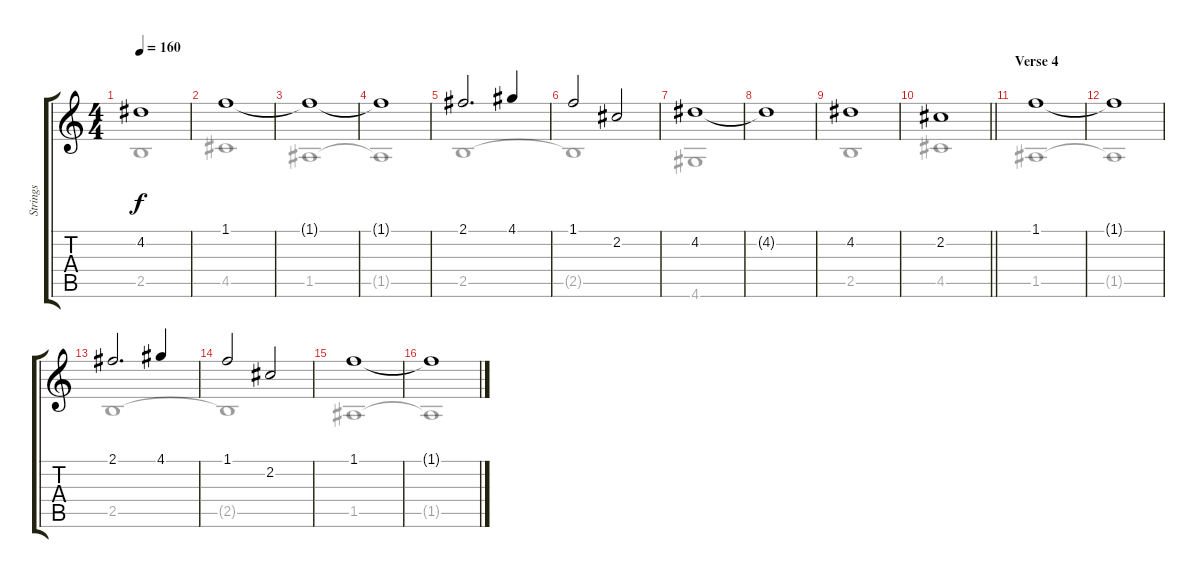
\track ("Strings" "Strings") {instrument electricguitarjazz}
\staff {score tabs}
\tuning (E4 B3 G3 D3 A2 E2) {hide}
\voice
\ts (4 4)
\tempo 160
\clef g2
\ks c
4.2.1{dy f} |
1.1.1 |
1.1{t}.1 |
1.1{t}.1 |
2.1.2{d} 4.1.4 |
1.1.2 2.2.2 |
4.2.1 |
4.2{t}.1 |
4.2.1 |
\barLineRight lightlight
2.2.1 |
\section ("" "Verse 4")
1.1.1 |
1.1{t}.1 |
2.1.2{d} 4.1.4 |
1.1.2 2.2.2 |
1.1.1 |
1.1{t}.1
\voice
\clef g2
\ottava regular
\simile none
\ks c
2.5.1{dy f} |
4.5.1 |
1.5.1 |
1.5{t}.1 |
2.5.1 |
2.5{t}.1 |
4.6.1 |
|
2.5.1 |
\barLineRight lightlight
4.5.1 |
1.5.1 |
1.5{t}.1 |
2.5.1 |
2.5{t}.1 |
1.5.1 |
1.5{t}.1
